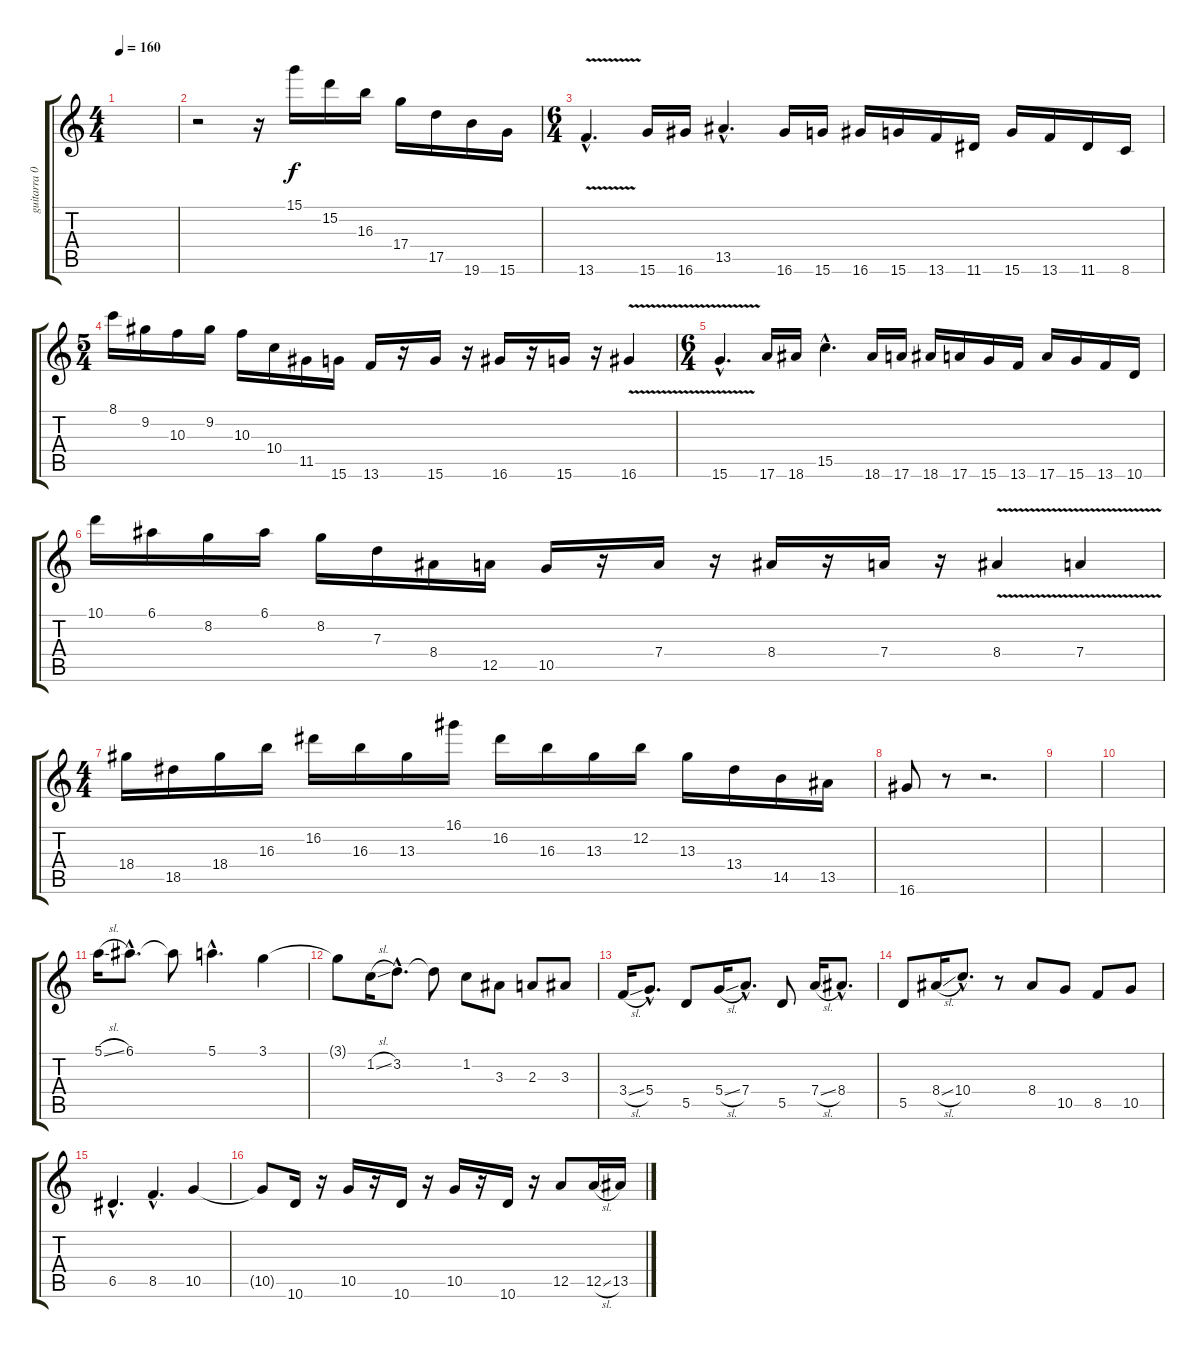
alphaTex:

\track ("guitarra 03" "guitarra 0") {instrument distortionguitar}
\staff {score tabs}
\tuning (E4 B3 G3 D3 A2 E2) {hide}
\ts (4 4)
\tempo 160
\clef g2
\ks c
|
r.2 r.16 15.1.16 15.2.16 16.3.16 17.4.16 17.5.16 19.6.16 15.6.16 |
\ts (6 4)
13.6{v hac}.4{d} 15.6.16 16.6.16 13.5{hac}.4{d} 16.6.16 15.6.16 16.6.16 15.6.16 13.6.16 11.6.16 15.6.16 13.6.16 11.6.16 8.6.16 |
\ts (5 4)
8.1.16 9.2.16 10.3.16 9.2.16 10.3.16 10.4.16 11.5.16 15.6.16 13.6.16 r.16 15.6.16 r.16 16.6.16 r.16 15.6.16 r.16 16.6{v}.4 |
\ts (6 4)
15.6{v hac}.4{d} 17.6.16 18.6.16 15.5{hac}.4{d} 18.6.16 17.6.16 18.6.16 17.6.16 15.6.16 13.6.16 17.6.16 15.6.16 13.6.16 10.6.16 |
10.1.16 6.1.16 8.2.16 6.1.16 8.2.16 7.3.16 8.4.16 12.5.16 10.5.16 r.16 7.4.16 r.16 8.4.16 r.16 7.4.16 r.16 8.4{v}.4{instrument guitarharmonics} 7.4{v}.4 |
\ts (4 4)
18.4.16{instrument distortionguitar} 18.5.16 18.4.16 16.3.16 16.2.16 16.3.16 13.3.16 16.1.16 16.2.16 16.3.16 13.3.16 12.2.16 13.3.16 13.4.16 14.5.16 13.5.16 |
16.6.8 r.8 r.2{d} |
|
|
5.1{sl}.16 6.1{hac}.8{d} 6.1{t}.8 5.1{hac}.4{d} 3.1.4 |
3.1{t}.8 1.2{sl}.16 3.2{hac}.8{d} 3.2{t}.8 1.2.8 3.3.8 2.3.8 3.3.8 |
3.4{sl}.16 5.4{hac}.8{d} 5.5.8 5.4{sl}.16 7.4{hac}.8{d} 5.5.8 7.4{sl}.16 8.4{hac}.8{d} |
5.5.8 8.4{sl}.16 10.4{hac}.8{d} r.8 8.4.8 10.5.8 8.5.8 10.5.8 |
6.5{hac}.4{d} 8.5{hac}.4{d} 10.5.4 |
10.5{t}.8 10.6.16 r.16 10.5.16 r.16 10.6.16 r.16 10.5.16 r.16 10.6.16 r.16 12.5.8 12.5{sl}.16 13.5.16
